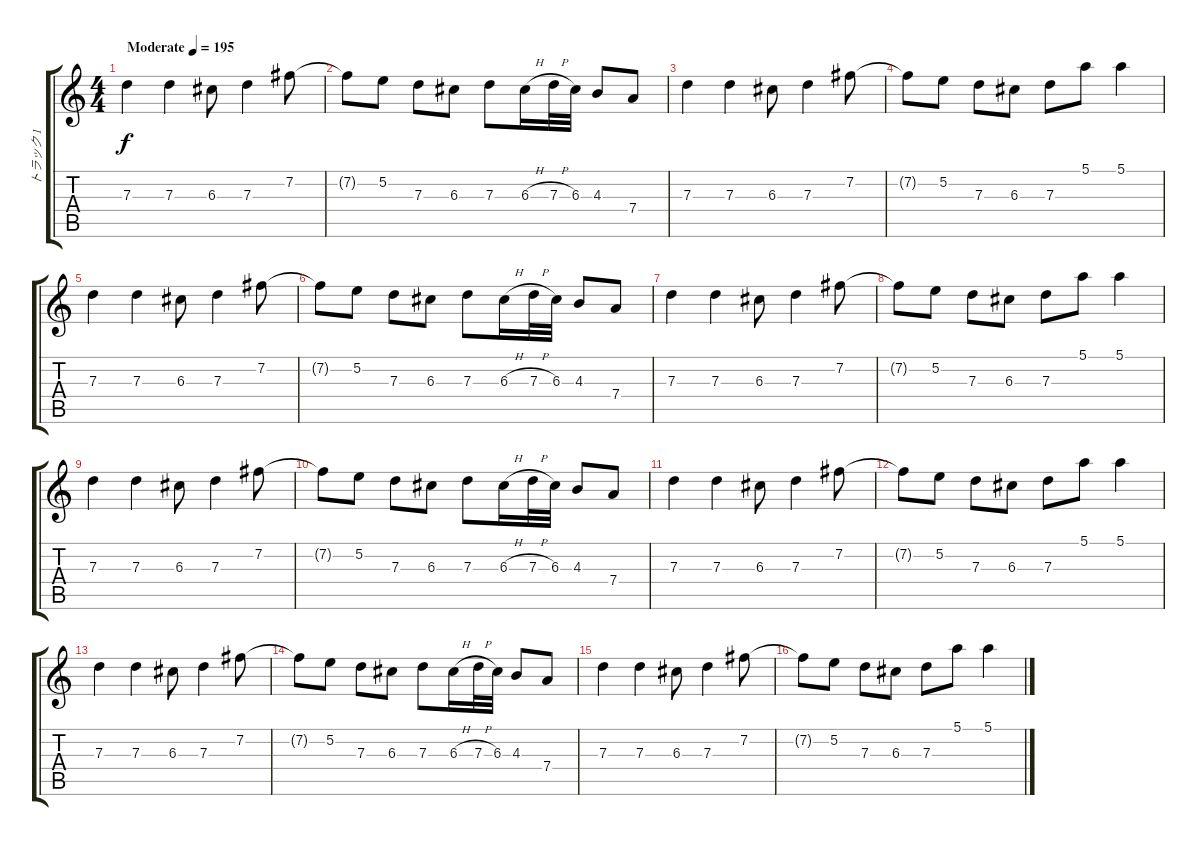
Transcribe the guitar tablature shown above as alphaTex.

\track ("トラック 1" "トラック 1") {instrument overdrivenguitar}
\staff {score tabs}
\tuning (E4 B3 G3 D3 A2 E2) {hide}
\ts (4 4)
\tempo (195 "Moderate")
\clef g2
\ks c
7.3.4{dy f instrument overdrivenguitar} 7.3.4 6.3.8 7.3.4 7.2.8 |
7.2{t}.8 5.2.8 7.3.8 6.3.8 7.3.8 6.3{h}.16 7.3{h}.32 6.3.32 4.3.8 7.4.8 |
7.3.4 7.3.4 6.3.8 7.3.4 7.2.8 |
7.2{t}.8 5.2.8 7.3.8 6.3.8 7.3.8 5.1.8 5.1.4 |
7.3.4 7.3.4 6.3.8 7.3.4 7.2.8 |
7.2{t}.8 5.2.8 7.3.8 6.3.8 7.3.8 6.3{h}.16 7.3{h}.32 6.3.32 4.3.8 7.4.8 |
7.3.4 7.3.4 6.3.8 7.3.4 7.2.8 |
7.2{t}.8 5.2.8 7.3.8 6.3.8 7.3.8 5.1.8 5.1.4 |
7.3.4 7.3.4 6.3.8 7.3.4 7.2.8 |
7.2{t}.8 5.2.8 7.3.8 6.3.8 7.3.8 6.3{h}.16 7.3{h}.32 6.3.32 4.3.8 7.4.8 |
7.3.4 7.3.4 6.3.8 7.3.4 7.2.8 |
7.2{t}.8 5.2.8 7.3.8 6.3.8 7.3.8 5.1.8 5.1.4 |
7.3.4 7.3.4 6.3.8 7.3.4 7.2.8 |
7.2{t}.8 5.2.8 7.3.8 6.3.8 7.3.8 6.3{h}.16 7.3{h}.32 6.3.32 4.3.8 7.4.8 |
7.3.4 7.3.4 6.3.8 7.3.4 7.2.8 |
7.2{t}.8 5.2.8 7.3.8 6.3.8 7.3.8 5.1.8 5.1.4
